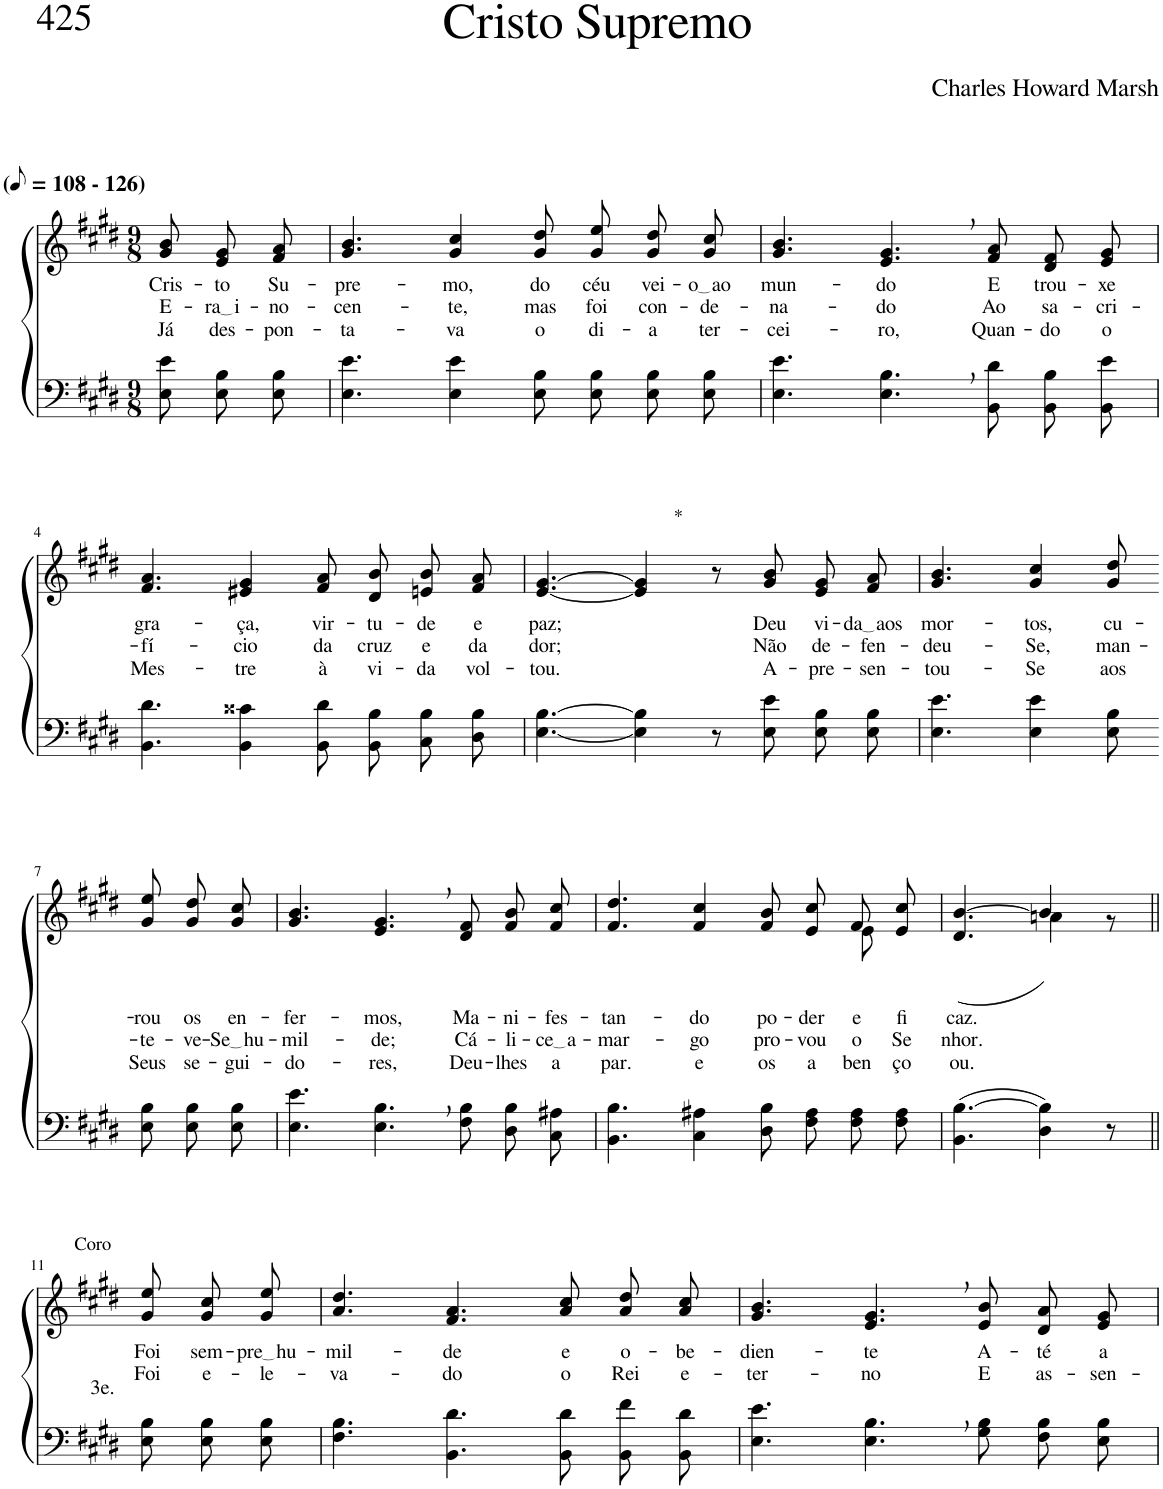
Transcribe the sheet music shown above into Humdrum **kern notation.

**kern	**kern	**text	**text	**text
*part2	*part1	*part1	*part1	*part1
*staff2	*staff1	*staff1	*staff1	*staff1
*I"Parte III e IV	*I"Parte I e II	*	*	*
*clefF4	*clefG2	*	*	*
*Trd1c3	*Trd1c3	*	*	*
*k[f#c#g#d#]	*k[f#c#g#d#]	*	*	*
*M9/8	*M9/8	*	*	*
*MM54	*MM54	*	*	*
=1	=1	=1	=1	=1
!	!LO:TX:a:B:t=(	!	!	!
!	!LO:TX:a:B:t=- 126)	!	!	!
!	!	!LO:LY:b	!LO:LY:b	!LO:LY:b
8E\ 8e\L	8g#/ 8b/L	Cris-	E-	Já
!	!	!LO:LY:b	!LO:LY:b	!LO:LY:b
8E\ 8B\	8e/ 8g#/	-to	ra i	des-
!	!	!LO:LY:b	!LO:LY:b	!LO:LY:b
8E\ 8B\J	8f#/ 8a/J	Su-	-no-	-pon-
=2	=2	=2	=2	=2
!	!	!LO:LY:b	!LO:LY:b	!LO:LY:b
4.E\ 4.e\	4.g#/ 4.b/	-pre-	-cen-	-ta-
!	!	!LO:LY:b	!LO:LY:b	!LO:LY:b
4E\ 4e\	4g#/ 4cc#/	-mo,	-te,	-va
!	!	!LO:LY:b	!LO:LY:b	!LO:LY:b
8E\ 8B\	8g#/ 8dd#/	do	mas	o
!	!	!LO:LY:b	!LO:LY:b	!LO:LY:b
8E\ 8B\L	8g#/ 8ee/L	céu	foi	di-
!	!	!LO:LY:b	!LO:LY:b	!LO:LY:b
8E\ 8B\	8g#/ 8dd#/	vei-	con-	-a
!	!	!LO:LY:b	!LO:LY:b	!LO:LY:b
8E\ 8B\J	8g#/ 8cc#/J	o ao	-de-	ter-
=3	=3	=3	=3	=3
!	!	!LO:LY:b	!LO:LY:b	!LO:LY:b
4.E\ 4.e\	4.g#/ 4.b/	mun-	-na-	-cei-
!	!	!LO:LY:b	!LO:LY:b	!LO:LY:b
4.E\, 4.B\,	4.e/, 4.g#/,	-do	-do	-ro,
!	!	!LO:LY:b	!LO:LY:b	!LO:LY:b
8BB\ 8d#\L	8f#/ 8a/L	E	Ao	Quan-
!	!	!LO:LY:b	!LO:LY:b	!LO:LY:b
8BB\ 8B\	8d#/ 8f#/	trou-	sa-	-do
!	!	!LO:LY:b	!LO:LY:b	!LO:LY:b
8BB\ 8e\J	8e/ 8g#/J	-xe	-cri-	o
!!LO:LB:g=z
=4	=4	=4	=4	=4
!	!	!LO:LY:b	!LO:LY:b	!LO:LY:b
4.BB\ 4.d#\	4.f#/ 4.a/	gra-	-fí-	Mes-
!	!	!LO:LY:b	!LO:LY:b	!LO:LY:b
4BB\ 4c##X\	4e#X/ 4g#/	-ça,	-cio	-tre
!	!	!LO:LY:b	!LO:LY:b	!LO:LY:b
8BB\ 8d#\	8f#/ 8a/	vir-	da	à
!	!	!LO:LY:b	!LO:LY:b	!LO:LY:b
8BB\ 8B\L	8d#/ 8b/L	-tu-	cruz	vi-
!	!	!LO:LY:b	!LO:LY:b	!LO:LY:b
8C#\ 8B\	8en/ 8b/	-de	e	-da
!	!	!LO:LY:b	!LO:LY:b	!LO:LY:b
8D#\ 8B\J	8f#/ 8a/J	e	da	vol-
=5	=5	=5	=5	=5
!	!	!LO:LY:b	!LO:LY:b	!LO:LY:b
[4.E\ [4.B\	[4.e/ [4.g#/	paz;	dor;	-tou.
!	!LO:TX:a:t=*	!	!	!
4E\] 4B\]	4e/] 4g#/]	.	.	.
8r	8r	.	.	.
!	!	!LO:LY:b	!LO:LY:b	!LO:LY:b
8E\ 8e\L	8g#/ 8b/L	Deu	-Não	A-
!	!	!LO:LY:b	!LO:LY:b	!LO:LY:b
8E\ 8B\	8e/ 8g#/	vi-	de-	-pre-
!	!	!LO:LY:b	!LO:LY:b	!LO:LY:b
8E\ 8B\J	8f#/ 8a/J	da aos	-fen-	-sen-
=6	=6	=6	=6	=6
!	!	!LO:LY:b	!LO:LY:b	!LO:LY:b
4.E\ 4.e\	4.g#/ 4.b/	mor-	-deu-	-tou-
!	!	!LO:LY:b	!LO:LY:b	!LO:LY:b
4E\ 4e\	4g#/ 4cc#/	-tos,	-Se,	-Se
!	!	!LO:LY:b	!LO:LY:b	!LO:LY:b
8E\ 8B\	8g#/ 8dd#/	cu-	man-	aos
!!LO:LB:g=z
=7-	=7-	=7-	=7-	=7-
!	!	!LO:LY:b	!LO:LY:b	!LO:LY:b
8E\ 8B\L	8g#/ 8ee/L	-rou	-te-	Seus
!	!	!LO:LY:b	!LO:LY:b	!LO:LY:b
8E\ 8B\	8g#/ 8dd#/	os	-ve-	se-
!	!	!LO:LY:b	!LO:LY:b	!LO:LY:b
8E\ 8B\J	8g#/ 8cc#/J	en-	Se hu	-gui-
=8	=8	=8	=8	=8
!	!	!LO:LY:b	!LO:LY:b	!LO:LY:b
4.E\ 4.e\	4.g#/ 4.b/	-fer-	-mil-	-do-
!	!	!LO:LY:b	!LO:LY:b	!LO:LY:b
4.E\, 4.B\,	4.e/, 4.g#/,	-mos,	-de;	-res,
!	!	!LO:LY:b	!LO:LY:b	!LO:LY:b
8F#\ 8B\L	8d#/ 8f#/L	Ma-	Cá-	Deu-
!	!	!LO:LY:b	!LO:LY:b	!LO:LY:b
8D#\ 8B\	8f#/ 8b/	-ni-	-li-	-lhes
!	!	!LO:LY:b	!LO:LY:b	!LO:LY:b
8C#\ 8A#X\J	8f#/ 8cc#/J	-fes-	ce a	a
=9	=9	=9	=9	=9
!	!	!LO:LY:b	!LO:LY:b	!LO:LY:b
*	*^	*	*	*
4.BB\ 4.B\	4.f#/ 4.dd#/	2..ryy	-tan-	-mar-	par.
!	!	!	!LO:LY:b	!LO:LY:b	!LO:LY:b
4C#\ 4A#X\	4f#/ 4cc#/	.	-do	-go	e
!	!	!	!LO:LY:b	!LO:LY:b	!LO:LY:b
8D#\ 8B\	8f#/ 8b/	.	po-	pro-	os
!	!	!	!LO:LY:b	!LO:LY:b	!LO:LY:b
8F#\ 8A#\L	8e/ 8cc#/L	.	-der	-vou	a-
!	!	!	!LO:LY:b	!LO:LY:b	!LO:LY:b
8F#\ 8A#\	8f#/	8e\	e-	o	-ben-
!	!	!	!LO:LY:b	!LO:LY:b	!LO:LY:b
8F#\ 8A#\J	8e/ 8cc#/J	8ryy	-fi-	Se-	-ço-
=10	=10	=10	=10	=10	=10
!	!	!	!LO:LY:b	!LO:LY:b	!LO:LY:b
(4.BB\ [4.B\	4.ryy	(4.d#/ [4.b/	-caz.	-nhor.	-ou.
4D#\ 4B\])	4an\	4b/])	.	.	.
8r	8ryy	8r	.	.	.
!!LO:LB:g=z
=11||	=11||	=11||	=11||	=11||	=11||
!	!LO:TX:a:t=Coro	!	!	!	!
!	!LO:TX:b:t=3e.	!	!	!	!
!	!	!	!LO:LY:b	!LO:LY:b	!
*	*v	*v	*	*	*
8E\ 8B\L	8g#\ 8ee\L	Foi	Foi	.
!	!	!LO:LY:b	!LO:LY:b	!
8E\ 8B\	8g#\ 8cc#\	sem-	e-	.
!	!	!LO:LY:b	!LO:LY:b	!
8E\ 8B\J	8g#\ 8ee\J	pre hu	-le-	.
=12	=12	=12	=12	=12
!	!	!LO:LY:b	!LO:LY:b	!
4.F#\ 4.B\	4.a/ 4.dd#/	-mil-	-va-	.
!	!	!LO:LY:b	!LO:LY:b	!
4.BB\ 4.d#\	4.f#/ 4.a/	-de	-do	.
!	!	!LO:LY:b	!LO:LY:b	!
8BB\ 8d#\L	8a\ 8cc#\L	e	o	.
!	!	!LO:LY:b	!LO:LY:b	!
8BB\ 8f#\	8a\ 8dd#\	o-	Rei	.
!	!	!LO:LY:b	!LO:LY:b	!
8BB\ 8d#\J	8a\ 8cc#\J	-be-	e-	.
=13	=13	=13	=13	=13
!	!	!LO:LY:b	!LO:LY:b	!
4.E\ 4.e\	4.g#/ 4.b/	-dien-	-ter-	.
!	!	!LO:LY:b	!LO:LY:b	!
4.E\, 4.B\,	4.e/, 4.g#/,	-te	-no	.
!	!	!LO:LY:b	!LO:LY:b	!
8G#\ 8B\L	8e/ 8b/L	A-	E	.
!	!	!LO:LY:b	!LO:LY:b	!
8F#\ 8B\	8d#/ 8a/	-té	as-	.
!	!	!LO:LY:b	!LO:LY:b	!
8E\ 8B\J	8e/ 8g#/J	a	-sen-	.
=	=	=	=	=
*-	*-	*-	*-	*-
